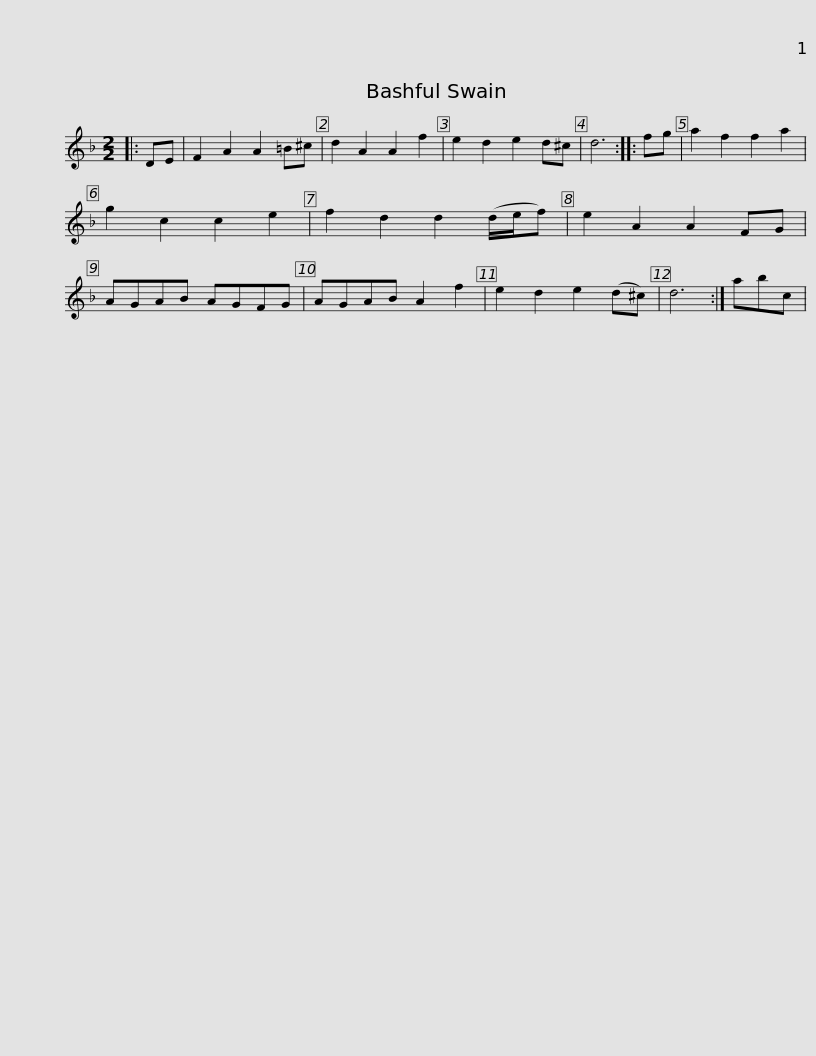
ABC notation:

X:1
L:1/8
M:2/2
I:linebreak $
K:Dmin
V:1 treble
V:1
|: DE | F2 A2 A2 =B^c | d2 A2 A2 f2 | e2 d2 e2 d^c | d6 :: %5
 fg | a2 f2 f2 a2 | g2 c2 c2 e2 | f2 d2 d2 (d/e/f) |$ e2 A2 A2 FG | %10
 AGAB AGFG | AGAB A2 f2 | e2 d2 e2 (d^c) | d6 :| abc | %15
